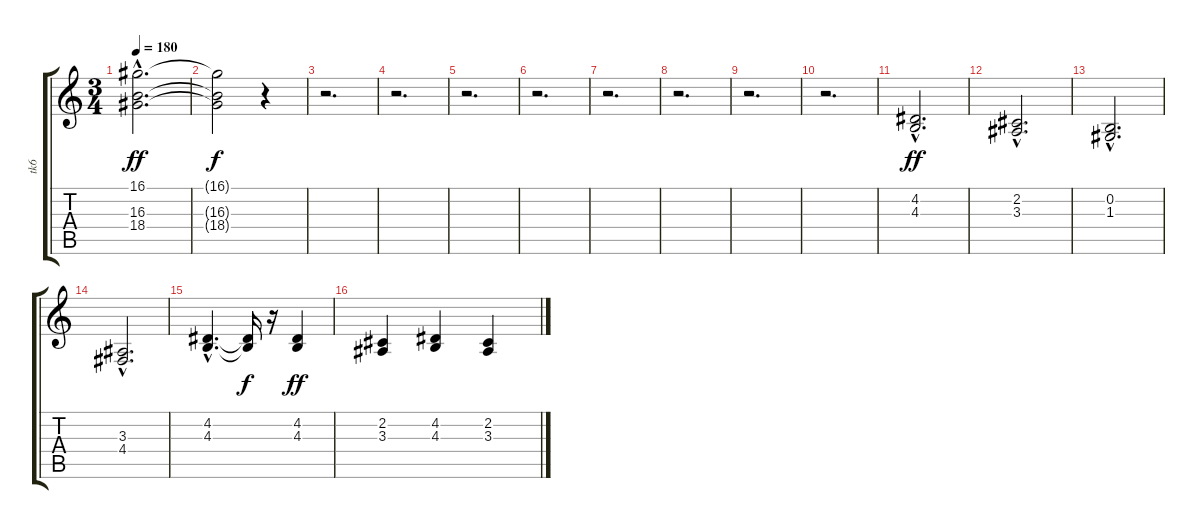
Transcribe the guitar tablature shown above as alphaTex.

\track ("tk6" "tk6") {instrument accordion}
\staff {score tabs}
\tuning (E4 B3 G3 D3 A2 E2) {hide}
\ts (3 4)
\tempo 180
\clef g2
\ks c
(16.1{hac} 16.3{hac} 18.4{hac}).2{d dy ff} |
(16.1{t} 16.3{t} 18.4{t}).2{dy f} r.4 |
r.2{d} |
r.2{d} |
r.2{d} |
r.2{d} |
r.2{d} |
r.2{d} |
r.2{d} |
r.2{d} |
(4.2{hac} 4.3{hac}).2{d dy ff} |
(2.2{hac} 3.3{hac}).2{d} |
(0.2{hac} 1.3{hac}).2{d} |
(3.3{hac} 4.4).2{d} |
(4.2{hac} 4.3{hac}).4{d} (4.2{t} 4.3{t}).16{dy f} r.16 (4.2 4.3).4{dy ff} |
(2.2 3.3).4 (4.2 4.3).4 (2.2 3.3).4
